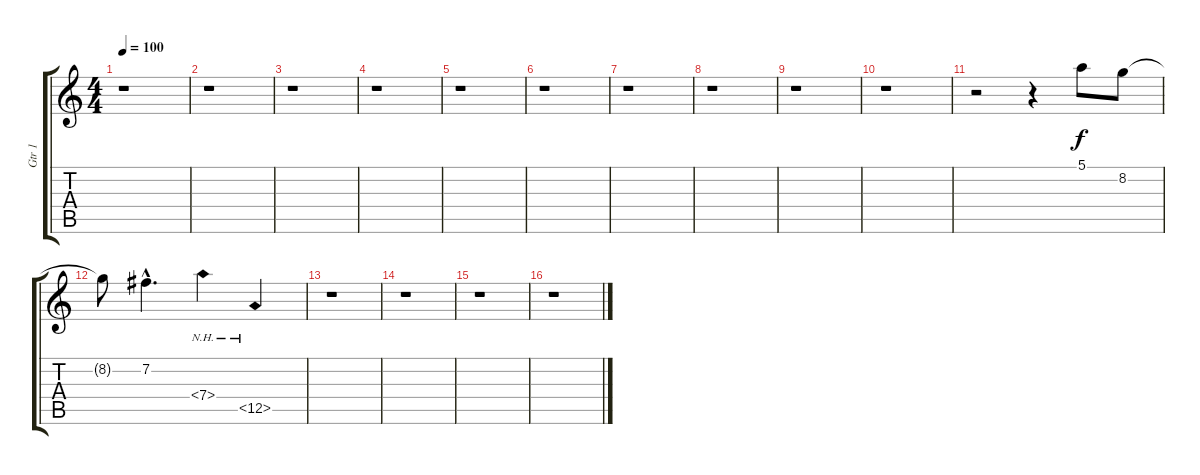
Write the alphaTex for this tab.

\track ("Gtr 1" "Gtr 1") {instrument overdrivenguitar}
\staff {score tabs}
\tuning (E4 B3 G3 D3 A2 E2) {hide}
\ts (4 4)
\tempo 100
\clef g2
\ks c
r.1{dy f} |
r.1 |
r.1 |
r.1 |
r.1 |
r.1 |
r.1 |
r.1 |
r.1 |
r.1 |
r.2 r.4 5.1.8 8.2.8 |
8.2{t}.8 7.2{hac}.4{d} 7.4{nh}.4 12.5{nh}.4 |
r.1 |
r.1 |
r.1 |
r.1
